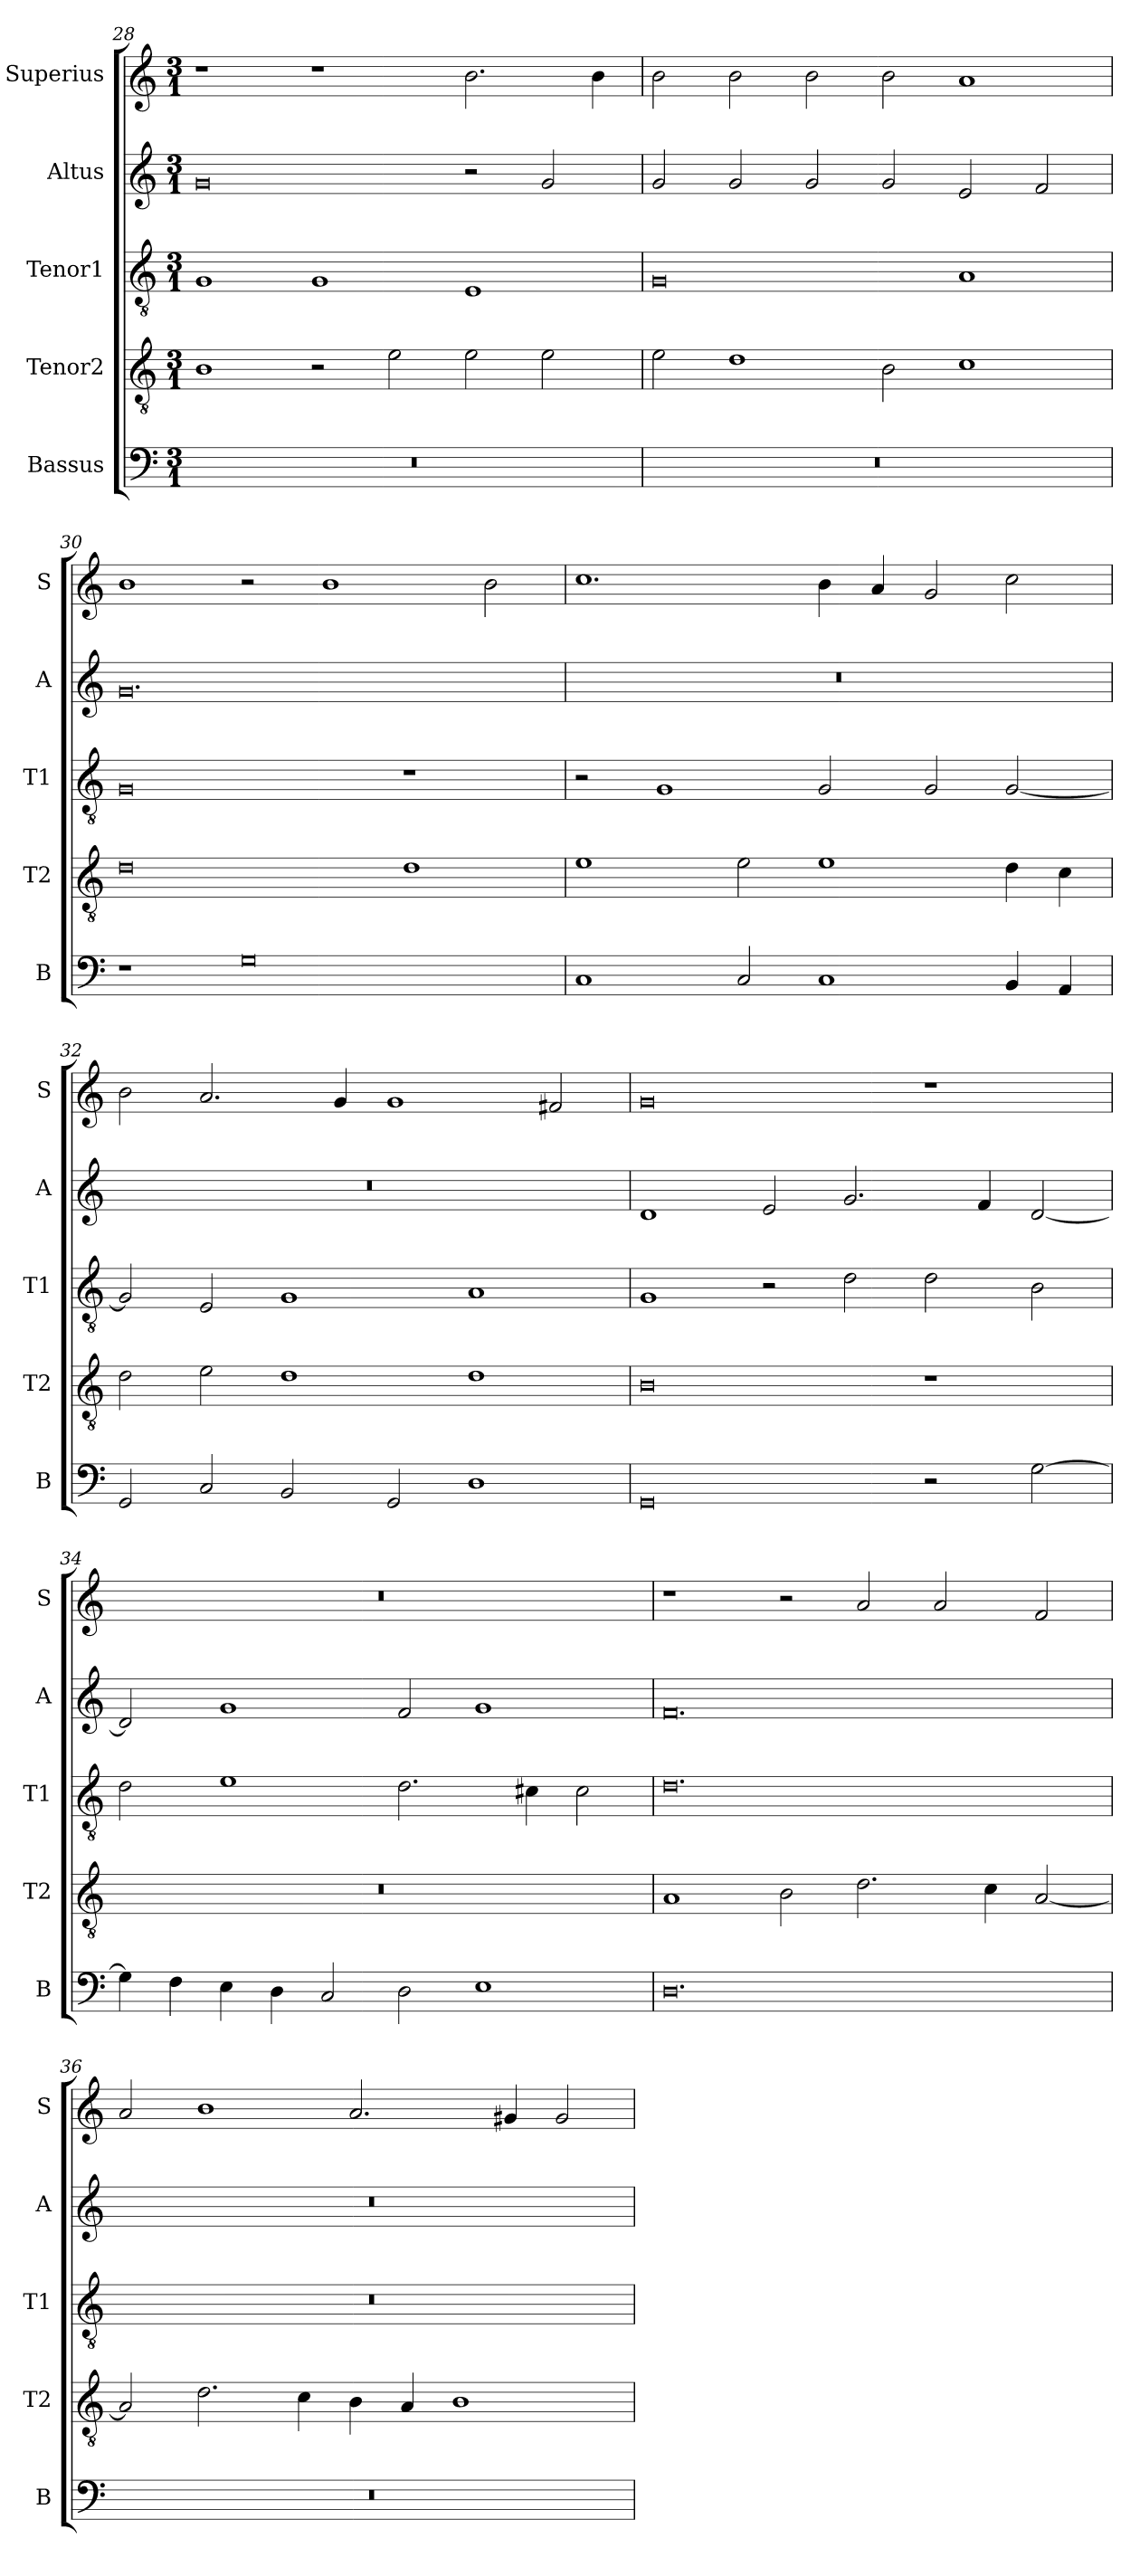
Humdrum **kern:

**kern	**kern	**kern	**kern	**kern
*part5	*part4	*part3	*part2	*part1
*staff5	*staff4	*staff3	*staff2	*staff1
*I"Bassus	*I"Tenor2	*I"Tenor1	*I"Altus	*I"Superius
*I'B	*I'T2	*I'T1	*I'A	*I'S
*clefF4	*clefGv2	*clefGv2	*clefG2	*clefG2
*k[]	*k[]	*k[]	*k[]	*k[]
*M3/1	*M3/1	*M3/1	*M3/1	*M3/1
=28	=28	=28	=28	=28
0.r	1B	1G	0g	1r
.	2r	1G	.	1r
.	2e\	.	.	.
.	2e\	1E	2r	2.b\
.	2e\	.	2g/	.
.	.	.	.	4b\
=29	=29	=29	=29	=29
0.r	2e\	0G	2g/	2b\
.	1d	.	2g/	2b\
.	.	.	2g/	2b\
.	2B\	.	2g/	2b\
.	1c	1A	2e/	1a
.	.	.	2f/	.
=30	=30	=30	=30	=30
1r	0d	0G	0.g	1b
0G	.	.	.	2r
.	.	.	.	1b
.	1d	1r	.	.
.	.	.	.	2b\
=31	=31	=31	=31	=31
1C	1e	2r	0.r	1.cc
.	.	1G	.	.
2C/	2e\	.	.	.
1C	1e	2G/	.	4b\
.	.	.	.	4a/
.	.	2G/	.	2g/
4BB/	4d\	[2G/	.	2cc\
4AA/	4c\	.	.	.
=32	=32	=32	=32	=32
2GG/	2d\	2G/]	0.r	2b\
2C/	2e\	2E/	.	2.a/
2BB/	1d	1G	.	.
.	.	.	.	4g/
2GG/	.	.	.	1g
1D	1d	1A	.	.
.	.	.	.	2f#X/
=33	=33	=33	=33	=33
0GG	0B	1G	1d	0g
.	.	2r	2e/	.
.	.	2d\	2.g/	.
2r	1r	2d\	.	1r
.	.	.	4f/	.
[2G\	.	2B\	[2d/	.
=34	=34	=34	=34	=34
4G\]	0.r	2d\	2d/]	0.r
4F\	.	.	.	.
4E\	.	1e	1g	.
4D\	.	.	.	.
2C/	.	.	.	.
2D\	.	2.d\	2f/	.
1E	.	.	1g	.
.	.	4c#X\	.	.
.	.	2c#\	.	.
=35	=35	=35	=35	=35
0.D	1A	0.d	0.f	1r
.	2B\	.	.	2r
.	2.d\	.	.	2a/
.	.	.	.	2a/
.	4c\	.	.	.
.	[2A/	.	.	2f/
=36	=36	=36	=36	=36
0.r	2A/]	0.r	0.r	2a/
.	2.d\	.	.	1b
.	4c\	.	.	.
.	4B\	.	.	2.a/
.	4A/	.	.	.
.	1B	.	.	.
.	.	.	.	4g#X/
.	.	.	.	2g#/
=	=	=	=	=
*-	*-	*-	*-	*-
